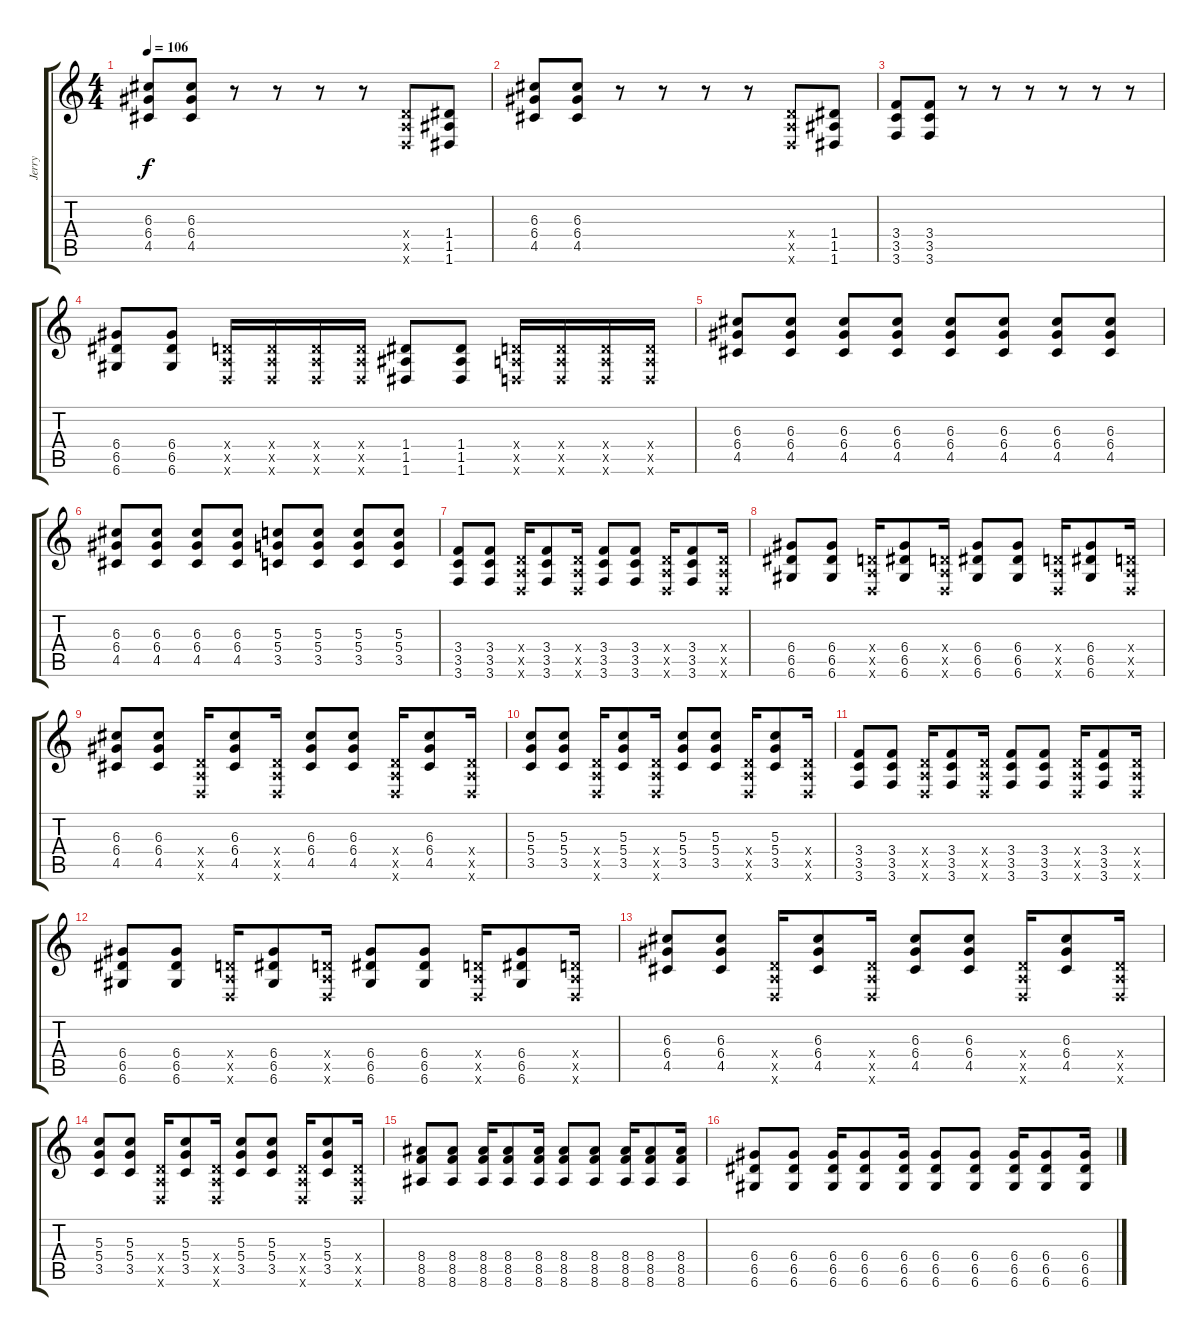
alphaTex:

\track ("Jerry" "Jerry") {instrument distortionguitar}
\staff {score tabs}
\tuning (E4 B3 G3 D3 A2 D2) {hide}
\ts (4 4)
\tempo 106
\clef g2
\ks c
(6.3 6.4 4.5).8{dy f} (6.3 6.4 4.5).8 r.8 r.8 r.8 r.8 (0.4{x} 0.5{x} 0.6{x}).8 (1.4 1.5 1.6).8 |
(6.3 6.4 4.5).8 (6.3 6.4 4.5).8 r.8 r.8 r.8 r.8 (0.4{x} 0.5{x} 0.6{x}).8 (1.4 1.5 1.6).8 |
(3.4 3.5 3.6).8 (3.4 3.5 3.6).8 r.8 r.8 r.8 r.8 r.8 r.8 |
(6.4 6.5 6.6).8 (6.4 6.5 6.6).8 (0.4{x} 0.5{x} 0.6{x}).16 (0.4{x} 0.5{x} 0.6{x}).16 (0.4{x} 0.5{x} 0.6{x}).16 (0.4{x} 0.5{x} 0.6{x}).16 (1.4 1.5 1.6).8 (1.4 1.5 1.6).8 (0.4{x} 0.5{x} 0.6{x}).16 (0.4{x} 0.5{x} 0.6{x}).16 (0.4{x} 0.5{x} 0.6{x}).16 (0.4{x} 0.5{x} 0.6{x}).16 |
(6.3 6.4 4.5).8 (6.3 6.4 4.5).8 (6.3 6.4 4.5).8 (6.3 6.4 4.5).8 (6.3 6.4 4.5).8 (6.3 6.4 4.5).8 (6.3 6.4 4.5).8 (6.3 6.4 4.5).8 |
(6.3 6.4 4.5).8 (6.3 6.4 4.5).8 (6.3 6.4 4.5).8 (6.3 6.4 4.5).8 (5.3 5.4 3.5).8 (5.3 5.4 3.5).8 (5.3 5.4 3.5).8 (5.3 5.4 3.5).8 |
(3.4 3.5 3.6).8 (3.4 3.5 3.6).8 (0.4{x} 0.5{x} 0.6{x}).16 (3.4 3.5 3.6).8 (0.4{x} 0.5{x} 0.6{x}).16 (3.4 3.5 3.6).8 (3.4 3.5 3.6).8 (0.4{x} 0.5{x} 0.6{x}).16 (3.4 3.5 3.6).8 (0.4{x} 0.5{x} 0.6{x}).16 |
(6.4 6.5 6.6).8 (6.4 6.5 6.6).8 (0.4{x} 0.5{x} 0.6{x}).16 (6.4 6.5 6.6).8 (0.4{x} 0.5{x} 0.6{x}).16 (6.4 6.5 6.6).8 (6.4 6.5 6.6).8 (0.4{x} 0.5{x} 0.6{x}).16 (6.4 6.5 6.6).8 (0.4{x} 0.5{x} 0.6{x}).16 |
(6.3 6.4 4.5).8 (6.3 6.4 4.5).8 (0.4{x} 0.5{x} 0.6{x}).16 (6.3 6.4 4.5).8 (0.4{x} 0.5{x} 0.6{x}).16 (6.3 6.4 4.5).8 (6.3 6.4 4.5).8 (0.4{x} 0.5{x} 0.6{x}).16 (6.3 6.4 4.5).8 (0.4{x} 0.5{x} 0.6{x}).16 |
(5.3 5.4 3.5).8 (5.3 5.4 3.5).8 (0.4{x} 0.5{x} 0.6{x}).16 (5.3 5.4 3.5).8 (0.4{x} 0.5{x} 0.6{x}).16 (5.3 5.4 3.5).8 (5.3 5.4 3.5).8 (0.4{x} 0.5{x} 0.6{x}).16 (5.3 5.4 3.5).8 (0.4{x} 0.5{x} 0.6{x}).16 |
(3.4 3.5 3.6).8 (3.4 3.5 3.6).8 (0.4{x} 0.5{x} 0.6{x}).16 (3.4 3.5 3.6).8 (0.4{x} 0.5{x} 0.6{x}).16 (3.4 3.5 3.6).8 (3.4 3.5 3.6).8 (0.4{x} 0.5{x} 0.6{x}).16 (3.4 3.5 3.6).8 (0.4{x} 0.5{x} 0.6{x}).16 |
(6.4 6.5 6.6).8 (6.4 6.5 6.6).8 (0.4{x} 0.5{x} 0.6{x}).16 (6.4 6.5 6.6).8 (0.4{x} 0.5{x} 0.6{x}).16 (6.4 6.5 6.6).8 (6.4 6.5 6.6).8 (0.4{x} 0.5{x} 0.6{x}).16 (6.4 6.5 6.6).8 (0.4{x} 0.5{x} 0.6{x}).16 |
(6.3 6.4 4.5).8 (6.3 6.4 4.5).8 (0.4{x} 0.5{x} 0.6{x}).16 (6.3 6.4 4.5).8 (0.4{x} 0.5{x} 0.6{x}).16 (6.3 6.4 4.5).8 (6.3 6.4 4.5).8 (0.4{x} 0.5{x} 0.6{x}).16 (6.3 6.4 4.5).8 (0.4{x} 0.5{x} 0.6{x}).16 |
(5.3 5.4 3.5).8 (5.3 5.4 3.5).8 (0.4{x} 0.5{x} 0.6{x}).16 (5.3 5.4 3.5).8 (0.4{x} 0.5{x} 0.6{x}).16 (5.3 5.4 3.5).8 (5.3 5.4 3.5).8 (0.4{x} 0.5{x} 0.6{x}).16 (5.3 5.4 3.5).8 (0.4{x} 0.5{x} 0.6{x}).16 |
(8.4 8.5 8.6).8 (8.4 8.5 8.6).8 (8.4 8.5 8.6).16 (8.4 8.5 8.6).8 (8.4 8.5 8.6).16 (8.4 8.5 8.6).8 (8.4 8.5 8.6).8 (8.4 8.5 8.6).16 (8.4 8.5 8.6).8 (8.4 8.5 8.6).16 |
(6.4 6.5 6.6).8 (6.4 6.5 6.6).8 (6.4 6.5 6.6).16 (6.4 6.5 6.6).8 (6.4 6.5 6.6).16 (6.4 6.5 6.6).8 (6.4 6.5 6.6).8 (6.4 6.5 6.6).16 (6.4 6.5 6.6).8 (6.4 6.5 6.6).16
